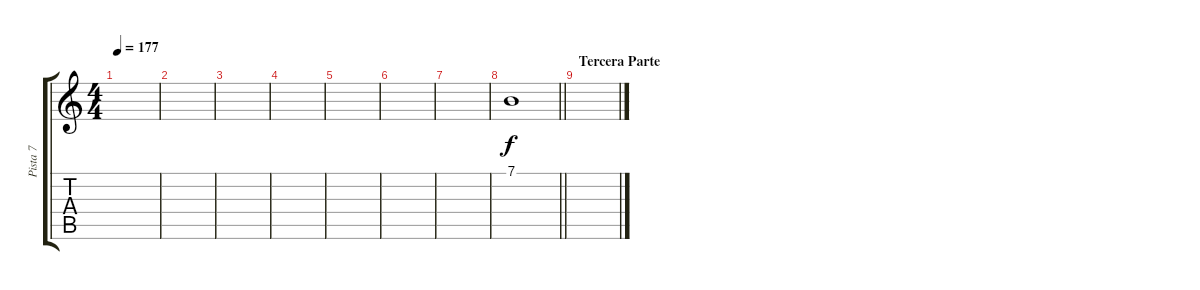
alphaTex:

\track ("Pista 7" "Pista 7") {instrument reversecymbal}
\staff {score tabs}
\tuning (E4 B3 G3 D3 A2 E2) {hide}
\ts (4 4)
\tempo 177
\clef g2
\ks c
|
|
|
|
|
|
|
\barLineRight lightlight
7.1.1 |
\section ("" "Tercera Parte")
